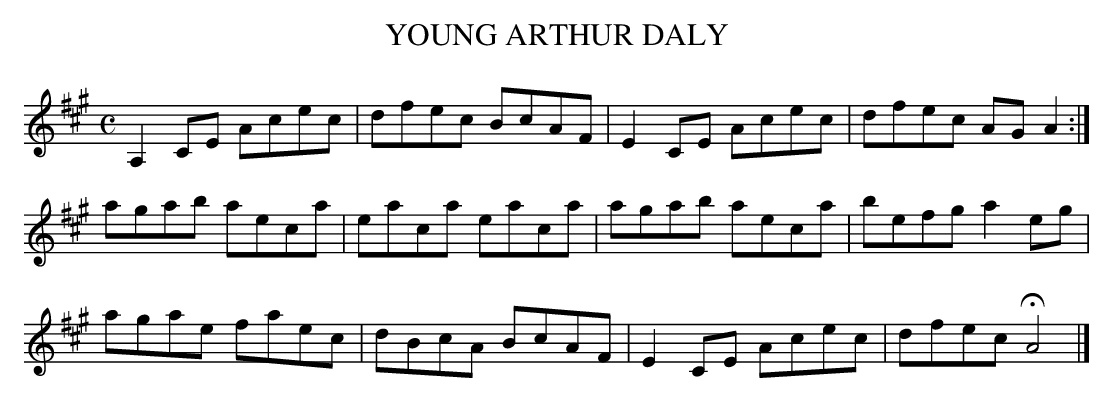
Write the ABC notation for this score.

X:1
T:YOUNG ARTHUR DALY
L:1/8 % source 2/4
M:C % source 1/16
K:A
A,2CE Acec|dfec BcAF|E2CE Acec|dfec AGA2:|
agab aeca|eaca eaca|agab aeca|befg a2 eg|
agae faec|dBcA BcAF|E2CE Acec|dfec HA4|]
